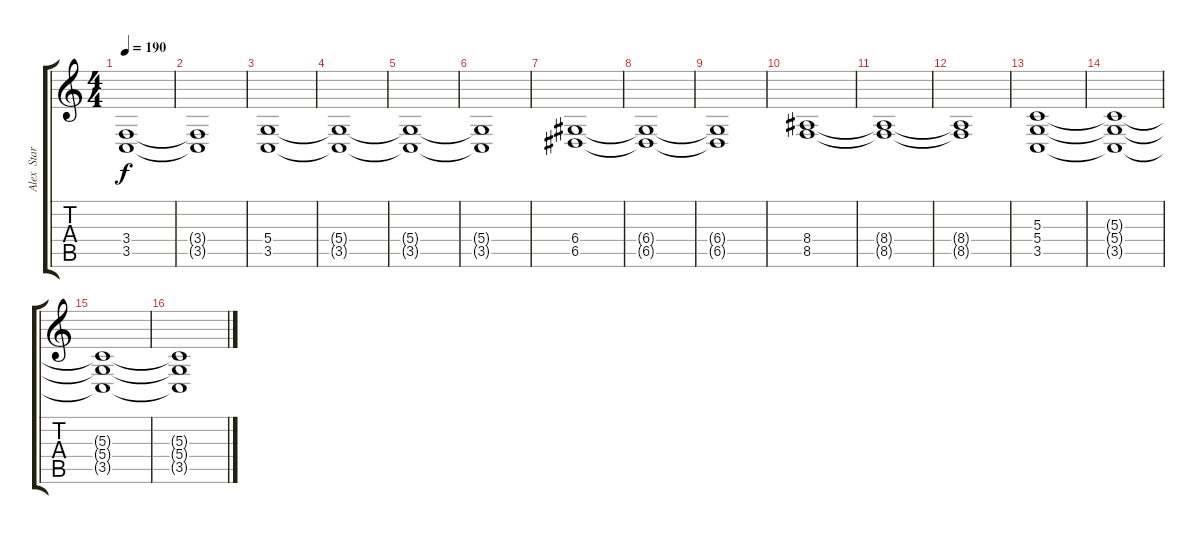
\track ("Alex  Staropoli 3" "Alex  Star") {instrument choiraahs}
\staff {score tabs}
\tuning (E4 B3 G3 D3 A2 E2) {hide}
\ts (4 4)
\tempo 190
\clef g2
\ks c
(3.4 3.5).1{dy f} |
(3.4{t} 3.5{t}).1 |
(5.4 3.5).1 |
(5.4{t} 3.5{t}).1 |
(5.4{t} 3.5{t}).1 |
(5.4{t} 3.5{t}).1 |
(6.4 6.5).1 |
(6.4{t} 6.5{t}).1 |
(6.4{t} 6.5{t}).1 |
(8.4 8.5).1 |
(8.4{t} 8.5{t}).1 |
(8.4{t} 8.5{t}).1 |
(5.3 5.4 3.5).1 |
(5.3{t} 5.4{t} 3.5{t}).1 |
(5.3{t} 5.4{t} 3.5{t}).1 |
(5.3{t} 5.4{t} 3.5{t}).1
